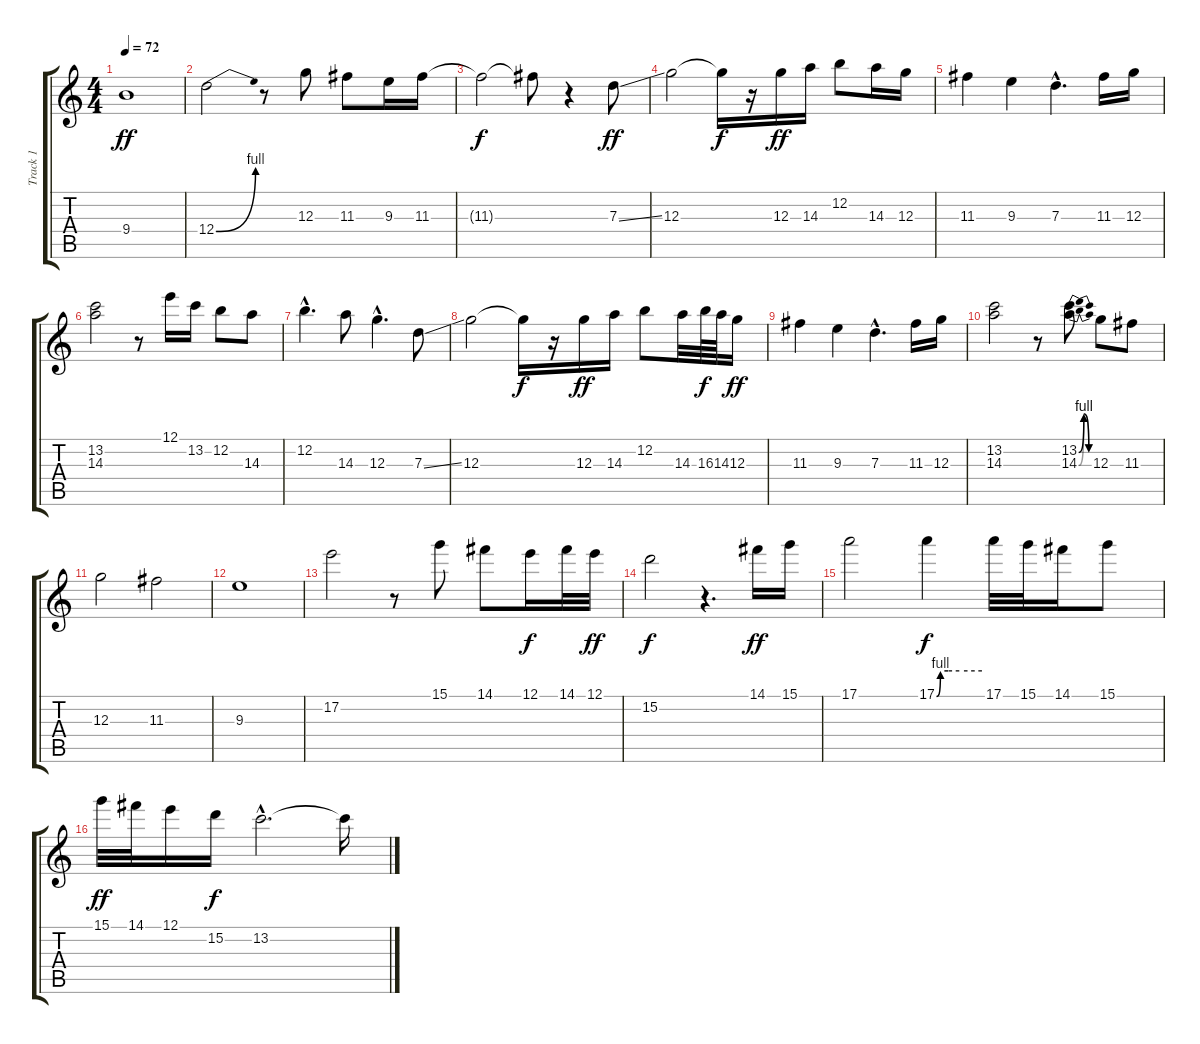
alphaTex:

\track ("Track 1" "Track 1") {instrument distortionguitar}
\staff {score tabs}
\tuning (E4 B3 G3 D3 A2 E2) {hide}
\ts (4 4)
\tempo 72
\clef g2
\ks c
9.4.1{dy ff} |
12.4{be (bend 0 0 60 4)}.2 r.8 12.3.8 11.3.8 9.3.16 11.3.16 |
11.3{t}.2{dy f} 11.3{t}.8 r.4 7.3{ss}.8{dy ff} |
12.3.2 12.3{t}.16{dy f} r.16 12.3.16{dy ff} 14.3.16 12.2.8 14.3.16 12.3.16 |
11.3.4 9.3.4 7.3{hac}.4{d} 11.3.16 12.3.16 |
(13.2 14.3).2 r.8 12.1.16 13.2.16 12.2.8 14.3.8 |
12.2{hac}.4{d} 14.3.8 12.3{hac}.4{d} 7.3{ss}.8 |
12.3.2 12.3{t}.16{dy f} r.16 12.3.16{dy ff} 14.3.16 12.2.8 14.3.32 16.3.64{dy f} 14.3.64 12.3.16{dy ff} |
11.3.4 9.3.4 7.3{hac}.4{d} 11.3.16 12.3.16 |
(13.2 14.3).2 r.8 (13.2{be (bendrelease 0 0 30 4 30 4 60 0)} 14.3{be (bendrelease 0 0 30 4 30 4 60 0)}).8 12.3.8 11.3.8 |
12.3.2 11.3.2 |
9.3.1 |
17.2.2 r.8 15.1.8 14.1.8 12.1.16{dy f} 14.1.32 12.1.32{dy ff} |
15.2.2{dy f} r.4{d} 14.1.16{dy ff} 15.1.16 |
17.1.2 17.1{be (custom 0 0 5 4 15 4 30 4 60 4)}.4{dy f} 17.1.32 15.1.32 14.1.16 15.1.8 |
15.1.32{dy ff} 14.1.32 12.1.16 15.2.16{dy f} 13.2{hac}.2{d} 13.2{t}.16
